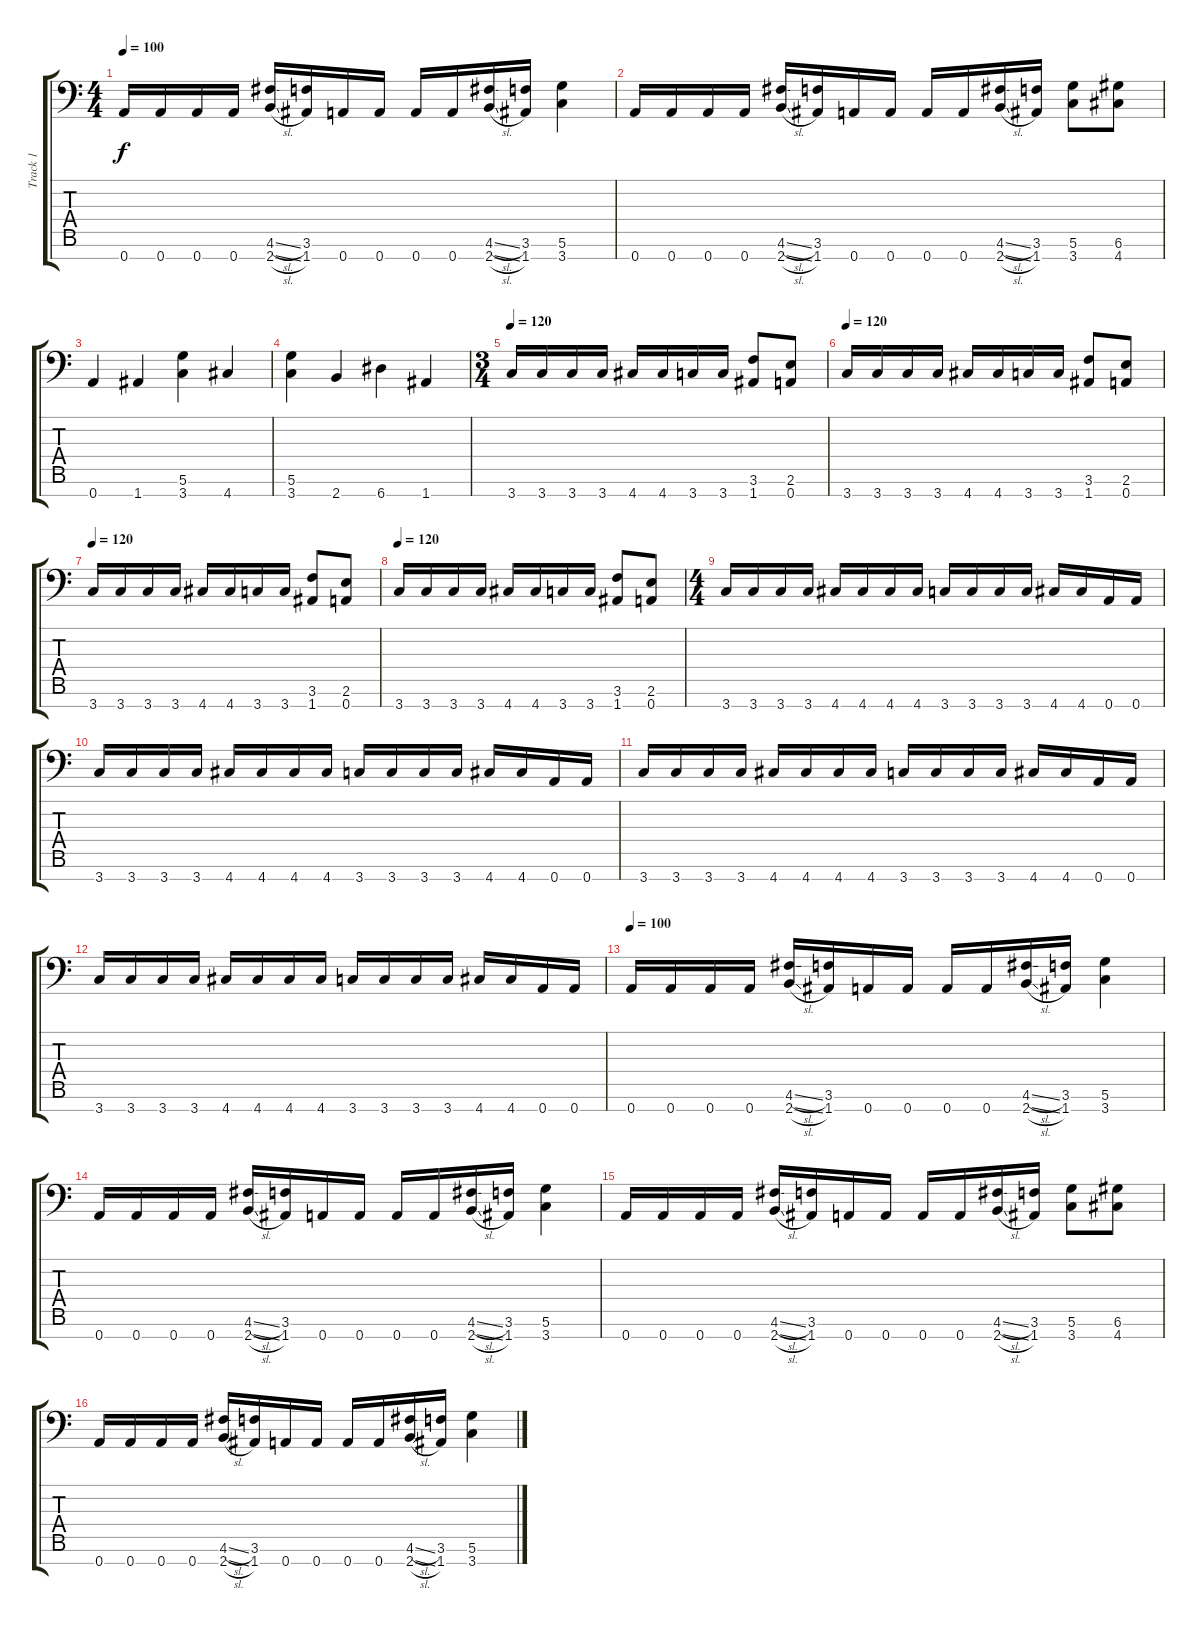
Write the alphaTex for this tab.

\track ("Track 1" "Track 1") {instrument overdrivenguitar}
\staff {score tabs}
\tuning (D4 A3 F3 C3 G2 D2 A1) {hide}
\ts (4 4)
\tempo 100
\clef f4
\ks c
0.7.16{dy f} 0.7.16 0.7.16 0.7.16 (4.6{sl} 2.7{sl}).16 (3.6 1.7).16 0.7.16 0.7.16 0.7.16 0.7.16 (4.6{sl} 2.7{sl}).16 (3.6 1.7).16 (5.6 3.7).4 |
0.7.16 0.7.16 0.7.16 0.7.16 (4.6{sl} 2.7{sl}).16 (3.6 1.7).16 0.7.16 0.7.16 0.7.16 0.7.16 (4.6{sl} 2.7{sl}).16 (3.6 1.7).16 (5.6 3.7).8 (6.6 4.7).8 |
0.7.4 1.7.4 (5.6 3.7).4 4.7.4 |
(5.6 3.7).4 2.7.4 6.7.4 1.7.4 |
\ts (3 4)
\tempo 120
3.7.16 3.7.16 3.7.16 3.7.16 4.7.16 4.7.16 3.7.16 3.7.16 (3.6 1.7).8 (2.6 0.7).8 |
\tempo 120
3.7.16 3.7.16 3.7.16 3.7.16 4.7.16 4.7.16 3.7.16 3.7.16 (3.6 1.7).8 (2.6 0.7).8 |
\tempo 120
3.7.16 3.7.16 3.7.16 3.7.16 4.7.16 4.7.16 3.7.16 3.7.16 (3.6 1.7).8 (2.6 0.7).8 |
\tempo 120
3.7.16 3.7.16 3.7.16 3.7.16 4.7.16 4.7.16 3.7.16 3.7.16 (3.6 1.7).8 (2.6 0.7).8 |
\ts (4 4)
3.7.16 3.7.16 3.7.16 3.7.16 4.7.16 4.7.16 4.7.16 4.7.16 3.7.16 3.7.16 3.7.16 3.7.16 4.7.16 4.7.16 0.7.16 0.7.16 |
3.7.16 3.7.16 3.7.16 3.7.16 4.7.16 4.7.16 4.7.16 4.7.16 3.7.16 3.7.16 3.7.16 3.7.16 4.7.16 4.7.16 0.7.16 0.7.16 |
3.7.16 3.7.16 3.7.16 3.7.16 4.7.16 4.7.16 4.7.16 4.7.16 3.7.16 3.7.16 3.7.16 3.7.16 4.7.16 4.7.16 0.7.16 0.7.16 |
3.7.16 3.7.16 3.7.16 3.7.16 4.7.16 4.7.16 4.7.16 4.7.16 3.7.16 3.7.16 3.7.16 3.7.16 4.7.16 4.7.16 0.7.16 0.7.16 |
\tempo 100
0.7.16 0.7.16 0.7.16 0.7.16 (4.6{sl} 2.7{sl}).16 (3.6 1.7).16 0.7.16 0.7.16 0.7.16 0.7.16 (4.6{sl} 2.7{sl}).16 (3.6 1.7).16 (5.6 3.7).4 |
0.7.16 0.7.16 0.7.16 0.7.16 (4.6{sl} 2.7{sl}).16 (3.6 1.7).16 0.7.16 0.7.16 0.7.16 0.7.16 (4.6{sl} 2.7{sl}).16 (3.6 1.7).16 (5.6 3.7).4 |
0.7.16 0.7.16 0.7.16 0.7.16 (4.6{sl} 2.7{sl}).16 (3.6 1.7).16 0.7.16 0.7.16 0.7.16 0.7.16 (4.6{sl} 2.7{sl}).16 (3.6 1.7).16 (5.6 3.7).8 (6.6 4.7).8 |
0.7.16 0.7.16 0.7.16 0.7.16 (4.6{sl} 2.7{sl}).16 (3.6 1.7).16 0.7.16 0.7.16 0.7.16 0.7.16 (4.6{sl} 2.7{sl}).16 (3.6 1.7).16 (5.6 3.7).4
